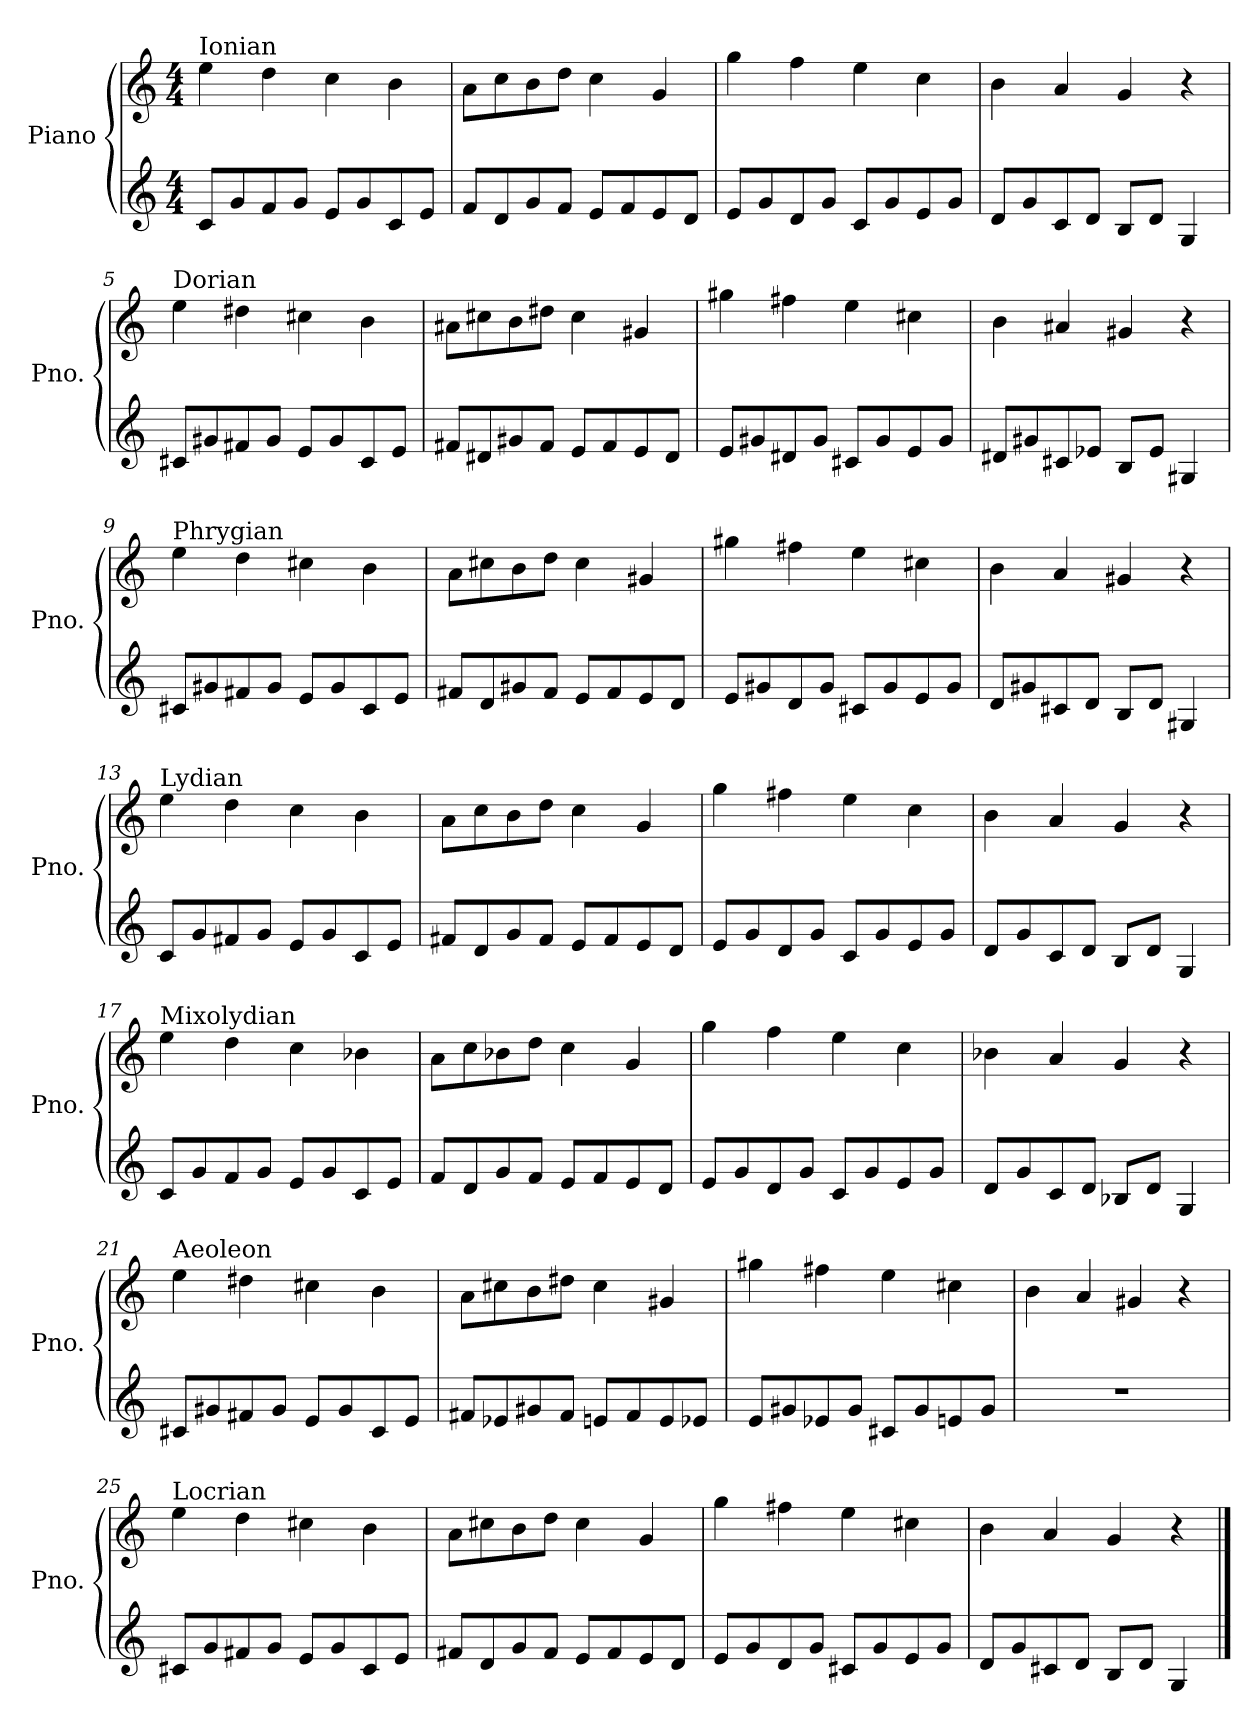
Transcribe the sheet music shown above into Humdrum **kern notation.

**kern	**kern
*part1	*part1
*staff2	*staff1
*I"Piano	*
*I'Pno.	*
*clefG2	*clefG2
*k[]	*k[]
*M4/4	*M4/4
=1	=1
!	!LO:TX:a:t=Ionian
8c/L	4ee\
8g/	.
8f/	4dd\
8g/J	.
8e/L	4cc\
8g/	.
8c/	4b\
8e/J	.
=2	=2
8f/L	8a\L
8d/	8cc\
8g/	8b\
8f/J	8dd\J
8e/L	4cc\
8f/	.
8e/	4g/
8d/J	.
=3	=3
8e/L	4gg\
8g/	.
8d/	4ff\
8g/J	.
8c/L	4ee\
8g/	.
8e/	4cc\
8g/J	.
=4	=4
8d/L	4b\
8g/	.
8c/	4a/
8d/J	.
8B/L	4g/
8d/J	.
4G/	4r
=5	=5
!	!LO:TX:a:t=Dorian
8c#X/L	4ee\
8g#X/	.
8f#X/	4dd#X\
8g#/J	.
8e/L	4cc#X\
8g#/	.
8c#/	4b\
8e/J	.
!!LO:LB:g=z
=6	=6
8f#X/L	8a#X\L
8d#X/	8cc#X\
8g#X/	8b\
8f#/J	8dd#X\J
8e/L	4cc#\
8f#/	.
8e/	4g#X/
8d#/J	.
=7	=7
8e/L	4gg#X\
8g#X/	.
8d#X/	4ff#X\
8g#/J	.
8c#X/L	4ee\
8g#/	.
8e/	4cc#X\
8g#/J	.
=8	=8
8d#X/L	4b\
8g#X/	.
8c#X/	4a#X/
8e-X/J	.
8B/L	4g#X/
8e-/J	.
4G#X/	4r
=9	=9
!	!LO:TX:a:t=Phrygian
8c#X/L	4ee\
8g#X/	.
8f#X/	4dd\
8g#/J	.
8e/L	4cc#X\
8g#/	.
8c#/	4b\
8e/J	.
!!LO:LB:g=z
=10	=10
8f#X/L	8a\L
8d/	8cc#X\
8g#X/	8b\
8f#/J	8dd\J
8e/L	4cc#\
8f#/	.
8e/	4g#X/
8d/J	.
=11	=11
8e/L	4gg#X\
8g#X/	.
8d/	4ff#X\
8g#/J	.
8c#X/L	4ee\
8g#/	.
8e/	4cc#X\
8g#/J	.
=12	=12
8d/L	4b\
8g#X/	.
8c#X/	4a/
8d/J	.
8B/L	4g#X/
8d/J	.
4G#X/	4r
=13	=13
!	!LO:TX:a:t=Lydian
8c/L	4ee\
8g/	.
8f#X/	4dd\
8g/J	.
8e/L	4cc\
8g/	.
8c/	4b\
8e/J	.
=14	=14
8f#X/L	8a\L
8d/	8cc\
8g/	8b\
8f#/J	8dd\J
8e/L	4cc\
8f#/	.
8e/	4g/
8d/J	.
!!LO:LB:g=z
=15	=15
8e/L	4gg\
8g/	.
8d/	4ff#X\
8g/J	.
8c/L	4ee\
8g/	.
8e/	4cc\
8g/J	.
=16	=16
8d/L	4b\
8g/	.
8c/	4a/
8d/J	.
8B/L	4g/
8d/J	.
4G/	4r
=17	=17
!	!LO:TX:a:t=Mixolydian
8c/L	4ee\
8g/	.
8f/	4dd\
8g/J	.
8e/L	4cc\
8g/	.
8c/	4b-X\
8e/J	.
=18	=18
8f/L	8a\L
8d/	8cc\
8g/	8b-X\
8f/J	8dd\J
8e/L	4cc\
8f/	.
8e/	4g/
8d/J	.
=19	=19
8e/L	4gg\
8g/	.
8d/	4ff\
8g/J	.
8c/L	4ee\
8g/	.
8e/	4cc\
8g/J	.
!!LO:LB:g=z
=20	=20
8d/L	4b-X\
8g/	.
8c/	4a/
8d/J	.
8B-X/L	4g/
8d/J	.
4G/	4r
=21	=21
!	!LO:TX:a:t=Aeoleon
8c#X/L	4ee\
8g#X/	.
8f#X/	4dd#X\
8g#/J	.
8e/L	4cc#X\
8g#/	.
8c#/	4b\
8e/J	.
=22	=22
8f#X/L	8a\L
8e-X/	8cc#X\
8g#X/	8b\
8f#/J	8dd#X\J
8en/L	4cc#\
8f#/	.
8e/	4g#X/
8e-X/J	.
=23	=23
8e/L	4gg#X\
8g#X/	.
8e-X/	4ff#X\
8g#/J	.
8c#X/L	4ee\
8g#/	.
8en/	4cc#X\
8g#/J	.
=24	=24
1r	4b\
.	4a/
.	4g#X/
.	4r
!!LO:PB:g=z
=25	=25
!	!LO:TX:a:t=Locrian
8c#X/L	4ee\
8g/	.
8f#X/	4dd\
8g/J	.
8e/L	4cc#X\
8g/	.
8c#/	4b\
8e/J	.
=26	=26
8f#X/L	8a\L
8d/	8cc#X\
8g/	8b\
8f#/J	8dd\J
8e/L	4cc#\
8f#/	.
8e/	4g/
8d/J	.
=27	=27
8e/L	4gg\
8g/	.
8d/	4ff#X\
8g/J	.
8c#X/L	4ee\
8g/	.
8e/	4cc#X\
8g/J	.
=28	=28
8d/L	4b\
8g/	.
8c#X/	4a/
8d/J	.
8B/L	4g/
8d/J	.
4G/	4r
==	==
*-	*-
